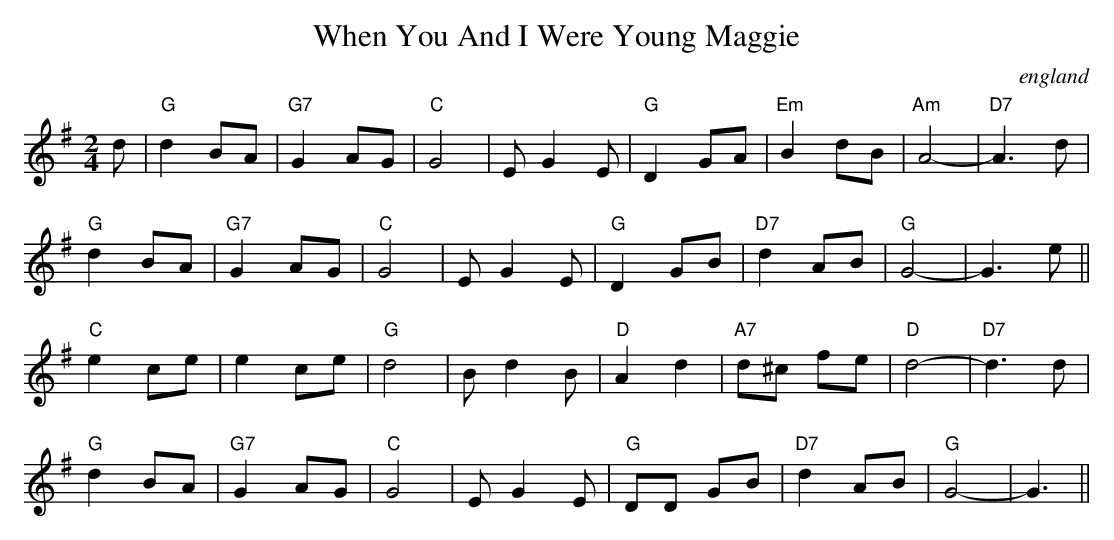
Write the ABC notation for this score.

X:1
T:When You And I Were Young Maggie
O:england
M:2/4
L:1/4
K:G
d/2|"G"d B/2A/2|"G7"G A/2G/2|"C"G2|E/2GE/2|"G"D G/2A/2|"Em"B d/2B/2|"Am"A2-|\
"D7"A3/2d/2|
"G"d B/2A/2|"G7"G A/2G/2|"C"G2|E/2GE/2|"G"D G/2B/2|"D7"d A/2B/2|"G"G2-|G3/2e/2\
||
"C"e c/2e/2|e c/2e/2|"G"d2|B/2dB/2|"D"A d|"A7"d/2^c/2 f/2e/2|"D"d2-|\
"D7"d3/2d/2|
"G"d B/2A/2|"G7"G A/2G/2|"C"G2|E/2GE/2|"G"D/2D/2 G/2B/2|"D7"d A/2B/2|"G"G2-|\
G3/2||
